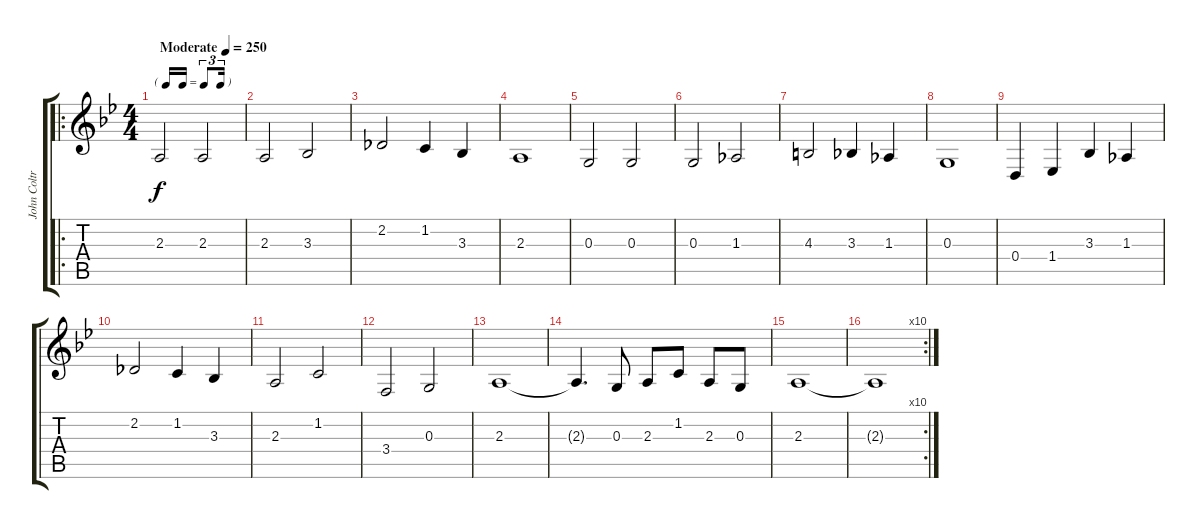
\track ("John Coltrane" "John Coltr") {solo instrument tenorsax}
\staff {score tabs}
\tuning (E4 B3 G3 D3 A2 E2) {hide}
\ro
\ts (4 4)
\tf triplet16th
\tempo (250 "Moderate")
\clef g2
\ks bb
2.3.2{dy f instrument tenorsax} 2.3.2 |
2.3.2 3.3.2 |
2.2.2 1.2.4 3.3.4 |
2.3.1 |
0.3.2 0.3.2 |
0.3.2 1.3.2 |
4.3.2 3.3.4 1.3.4 |
0.3.1 |
0.4.4 1.4.4 3.3.4 1.3.4 |
2.2.2 1.2.4 3.3.4 |
2.3.2 1.2.2 |
3.4.2 0.3.2 |
2.3.1 |
2.3{t}.4{d} 0.3.8 2.3.8 1.2.8 2.3.8 0.3.8 |
2.3.1 |
\rc 10
2.3{t}.1
